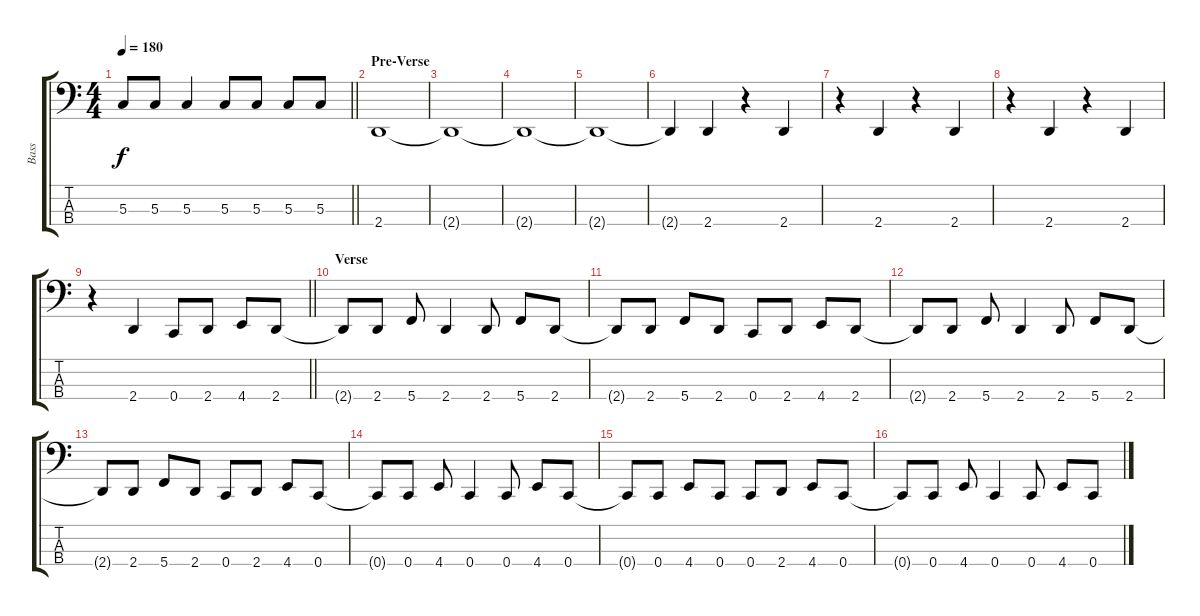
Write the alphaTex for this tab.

\track ("Bass" "Bass") {instrument electricbasspick}
\staff {score tabs}
\tuning (F2 C2 G1 C1) {hide}
\ts (4 4)
\tempo 180
\clef f4
\barLineRight lightlight
\ks c
5.3{t}.8{dy f} 5.3.8 5.3.4 5.3.8 5.3.8 5.3.8 5.3.8 |
\section ("" "Pre-Verse")
2.4.1 |
2.4{t}.1 |
2.4{t}.1 |
2.4{t}.1 |
2.4{t}.4 2.4.4 r.4 2.4.4 |
r.4 2.4.4 r.4 2.4.4 |
r.4 2.4.4 r.4 2.4.4 |
\barLineRight lightlight
r.4 2.4.4 0.4.8 2.4.8 4.4.8 2.4.8 |
\section ("" "Verse")
2.4{t}.8 2.4.8 5.4.8 2.4.4 2.4.8 5.4.8 2.4.8 |
2.4{t}.8 2.4.8 5.4.8 2.4.8 0.4.8 2.4.8 4.4.8 2.4.8 |
2.4{t}.8 2.4.8 5.4.8 2.4.4 2.4.8 5.4.8 2.4.8 |
2.4{t}.8 2.4.8 5.4.8 2.4.8 0.4.8 2.4.8 4.4.8 0.4.8 |
0.4{t}.8 0.4.8 4.4.8 0.4.4 0.4.8 4.4.8 0.4.8 |
0.4{t}.8 0.4.8 4.4.8 0.4.8 0.4.8 2.4.8 4.4.8 0.4.8 |
0.4{t}.8 0.4.8 4.4.8 0.4.4 0.4.8 4.4.8 0.4.8
